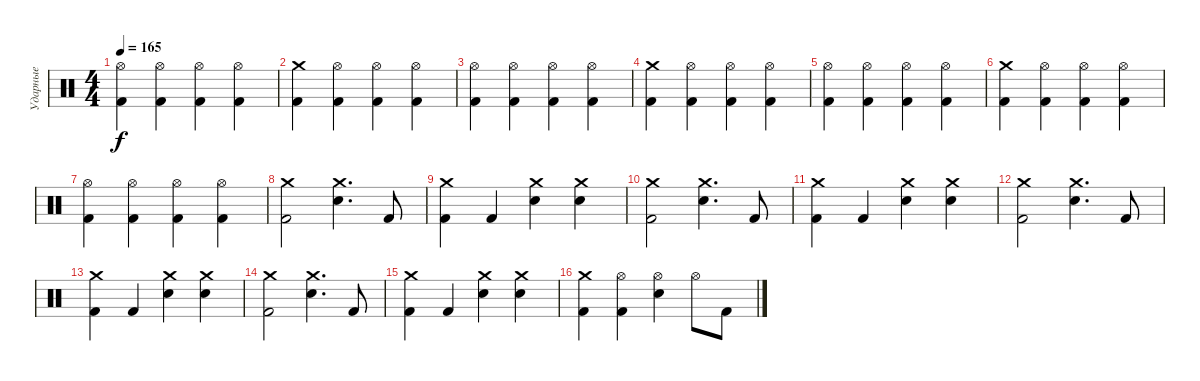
\track ("Ударные" "Ударные") {instrument percussion}
\staff {score}
\articulation defaults
\ts (4 4)
\tempo 165
\clef neutral
\ks c
("Hi-Hat (open)" "Kick (hit) 2").4{dy f} ("Hi-Hat (open)" "Kick (hit) 2").4 ("Hi-Hat (open)" "Kick (hit) 2").4 ("Hi-Hat (open)" "Kick (hit) 2").4 |
("Crash medium (hit)" "Kick (hit) 2").4 ("Hi-Hat (open)" "Kick (hit) 2").4 ("Hi-Hat (open)" "Kick (hit) 2").4 ("Hi-Hat (open)" "Kick (hit) 2").4 |
("Hi-Hat (open)" "Kick (hit) 2").4 ("Hi-Hat (open)" "Kick (hit) 2").4 ("Hi-Hat (open)" "Kick (hit) 2").4 ("Hi-Hat (open)" "Kick (hit) 2").4 |
("Crash medium (hit)" "Kick (hit) 2").4 ("Hi-Hat (open)" "Kick (hit) 2").4 ("Hi-Hat (open)" "Kick (hit) 2").4 ("Hi-Hat (open)" "Kick (hit) 2").4 |
("Hi-Hat (open)" "Kick (hit) 2").4 ("Hi-Hat (open)" "Kick (hit) 2").4 ("Hi-Hat (open)" "Kick (hit) 2").4 ("Hi-Hat (open)" "Kick (hit) 2").4 |
("Crash medium (hit)" "Kick (hit) 2").4 ("Hi-Hat (open)" "Kick (hit) 2").4 ("Hi-Hat (open)" "Kick (hit) 2").4 ("Hi-Hat (open)" "Kick (hit) 2").4 |
("Hi-Hat (open)" "Kick (hit) 2").4 ("Hi-Hat (open)" "Kick (hit) 2").4 ("Hi-Hat (open)" "Kick (hit) 2").4 ("Hi-Hat (open)" "Kick (hit) 2").4 |
("Crash medium (hit)" "Kick (hit) 2").2 ("Crash medium (hit)" "Electric Snare (hit)").4{d} "Kick (hit) 2".8 |
("Crash medium (hit)" "Kick (hit) 2").4 "Kick (hit) 2".4 ("Crash medium (hit)" "Electric Snare (hit)").4 ("Crash medium (hit)" "Electric Snare (hit)").4 |
("Crash medium (hit)" "Kick (hit) 2").2 ("Crash medium (hit)" "Electric Snare (hit)").4{d} "Kick (hit) 2".8 |
("Crash medium (hit)" "Kick (hit) 2").4 "Kick (hit) 2".4 ("Crash medium (hit)" "Electric Snare (hit)").4 ("Crash medium (hit)" "Electric Snare (hit)").4 |
("Crash medium (hit)" "Kick (hit) 2").2 ("Crash medium (hit)" "Electric Snare (hit)").4{d} "Kick (hit) 2".8 |
("Crash medium (hit)" "Kick (hit) 2").4 "Kick (hit) 2".4 ("Crash medium (hit)" "Electric Snare (hit)").4 ("Crash medium (hit)" "Electric Snare (hit)").4 |
("Crash medium (hit)" "Kick (hit) 2").2 ("Crash medium (hit)" "Electric Snare (hit)").4{d} "Kick (hit) 2".8 |
("Crash medium (hit)" "Kick (hit) 2").4 "Kick (hit) 2".4 ("Crash medium (hit)" "Electric Snare (hit)").4 ("Crash medium (hit)" "Electric Snare (hit)").4 |
("Crash medium (hit)" "Kick (hit) 2").4 ("Hi-Hat (open)" "Kick (hit) 2").4 ("Hi-Hat (open)" "Electric Snare (hit)").4 "Hi-Hat (open)".8 "Kick (hit) 2".8
